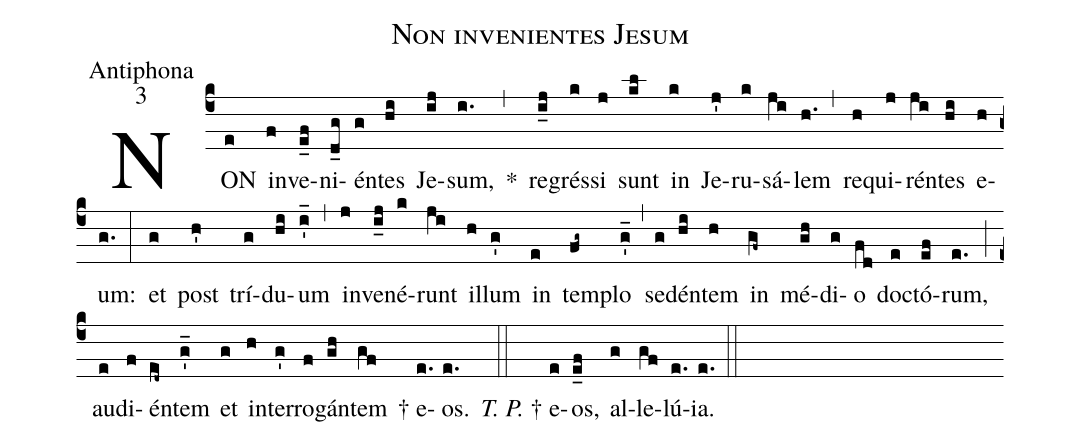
name:Non invenientes Jesum;
office-part:Antiphona;
mode:3;
%%
(c4)NON(e) in(f)ve(e_f)ni(d_g)én(g)tes(hi) Je(ij)sum,(i.) *(,) re(i_j)grés(k)si(j) sunt(kl) in(k) Je(j')ru(k)sá(ji)lem(h.) (,) re(h)qui(j)rén(ji)tes(hi) e(h)um:(g.) (:) et(g) post(h') trí(g)du(hi)um(i'_) (,) in(j)ve(i_j)né(k)runt(ji) il(h)lum(g') in(e) tem(fg~)plo(g'_) (,) se(g)dén(hi)tem(h) in(gf~) mé(gh)di(g)o(fd) doc(e)tó(ef)rum,(e.) (;) au(e)di(f)én(ed~)tem(g'_) et(g) in(h)ter(g')ro(f)gán(gh)tem(gf) † e(e.)os.(e.) (::) <i>T. P.</i> † e(e)os,(e_f) al(g)le(gf)lú(e.)ia.(e.) (::)
